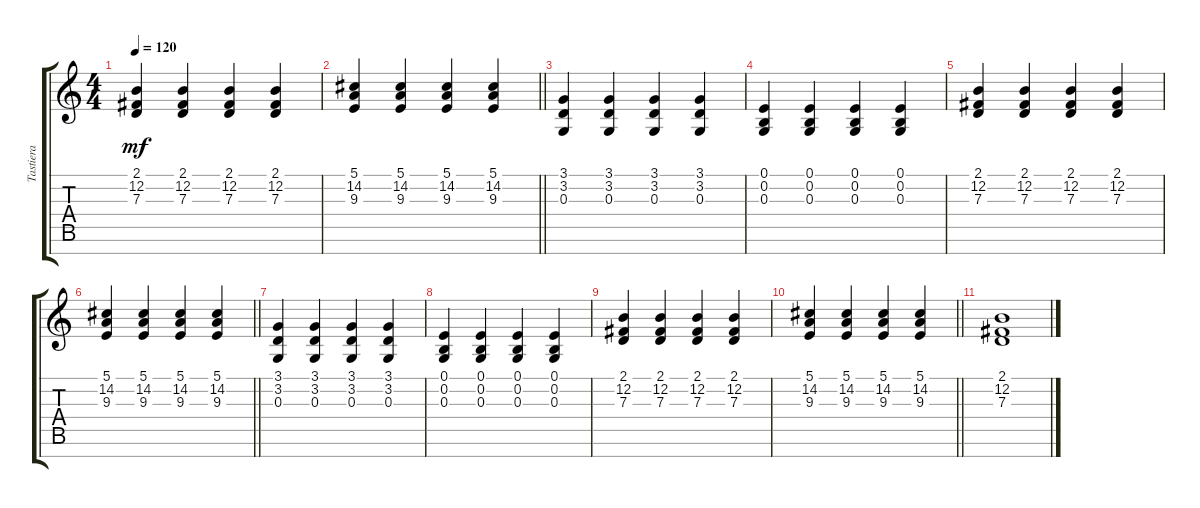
\track ("Tastiera" "Tastiera") {instrument stringensemble2}
\staff {score tabs}
\tuning (E4 B3 G3 D3 A2 E2 B1) {hide}
\ts (4 4)
\tempo 120
\clef g2
\ks c
(2.1 12.2 7.3).4{dy mf} (2.1 12.2 7.3).4 (2.1 12.2 7.3).4 (2.1 12.2 7.3).4 |
\barLineRight lightlight
(5.1 14.2 9.3).4 (5.1 14.2 9.3).4 (5.1 14.2 9.3).4 (5.1 14.2 9.3).4 |
(3.1 3.2 0.3).4 (3.1 3.2 0.3).4 (3.1 3.2 0.3).4 (3.1 3.2 0.3).4 |
(0.1 0.2 0.3).4 (0.1 0.2 0.3).4 (0.1 0.2 0.3).4 (0.1 0.2 0.3).4 |
(2.1 12.2 7.3).4 (2.1 12.2 7.3).4 (2.1 12.2 7.3).4 (2.1 12.2 7.3).4 |
\barLineRight lightlight
(5.1 14.2 9.3).4 (5.1 14.2 9.3).4 (5.1 14.2 9.3).4 (5.1 14.2 9.3).4 |
(3.1 3.2 0.3).4 (3.1 3.2 0.3).4 (3.1 3.2 0.3).4 (3.1 3.2 0.3).4 |
(0.1 0.2 0.3).4 (0.1 0.2 0.3).4 (0.1 0.2 0.3).4 (0.1 0.2 0.3).4 |
(2.1 12.2 7.3).4 (2.1 12.2 7.3).4 (2.1 12.2 7.3).4 (2.1 12.2 7.3).4 |
\barLineRight lightlight
(5.1 14.2 9.3).4 (5.1 14.2 9.3).4 (5.1 14.2 9.3).4 (5.1 14.2 9.3).4 |
(2.1 12.2 7.3).1
